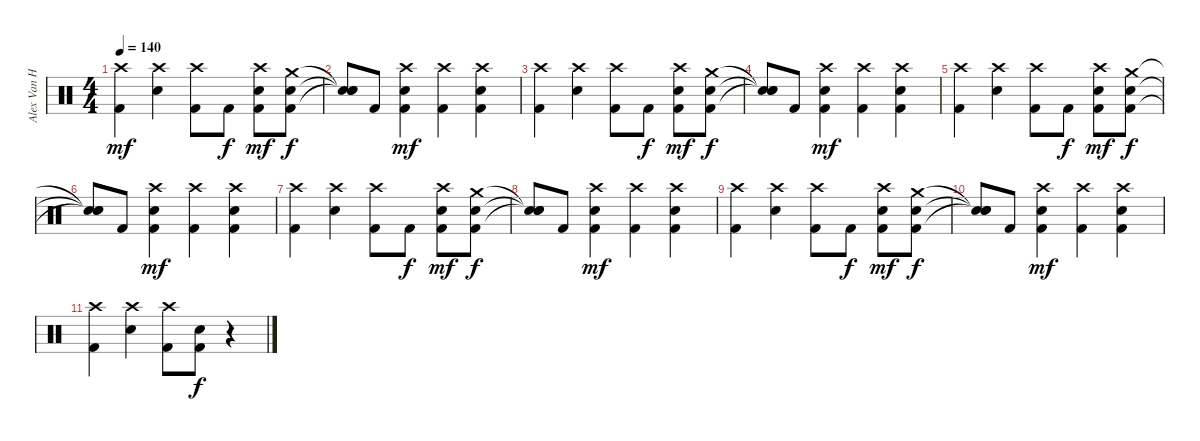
\track ("Alex Van Halen" "Alex Van H") {instrument percussion}
\staff {score}
\articulation defaults
\ts (4 4)
\tempo 140
\clef neutral
\ks c
("Crash high (hit)" "Kick (hit) 2").4{dy mf} ("Crash high (hit)" "Electric Snare (hit)").4 ("Crash high (hit)" "Kick (hit) 2").8 "Kick (hit) 2".8{dy f} ("Crash high (hit)" "Snare (hit) 2" "Kick (hit) 2").8{dy mf} ("Crash medium (hit)" "Electric Snare (hit)" "Kick (hit) 2").8{dy f} |
("Snare (hit)"{t} "Snare (hit)"{t} "Snare (hit)"{t}).8 "Kick (hit) 2".8 ("Crash high (hit)" "Electric Snare (hit)" "Kick (hit) 2").4{dy mf} ("Crash high (hit)" "Kick (hit) 2").4 ("Crash high (hit)" "Electric Snare (hit)" "Kick (hit) 2").4 |
("Crash high (hit)" "Kick (hit) 2").4 ("Crash high (hit)" "Electric Snare (hit)").4 ("Crash high (hit)" "Kick (hit) 2").8 "Kick (hit) 2".8{dy f} ("Crash high (hit)" "Snare (hit) 2" "Kick (hit) 2").8{dy mf} ("Crash medium (hit)" "Electric Snare (hit)" "Kick (hit) 2").8{dy f} |
("Snare (hit)"{t} "Snare (hit)"{t} "Snare (hit)"{t}).8 "Kick (hit) 2".8 ("Crash high (hit)" "Electric Snare (hit)" "Kick (hit) 2").4{dy mf} ("Crash high (hit)" "Kick (hit) 2").4 ("Crash high (hit)" "Electric Snare (hit)" "Kick (hit) 2").4 |
("Crash high (hit)" "Kick (hit) 2").4 ("Crash high (hit)" "Electric Snare (hit)").4 ("Crash high (hit)" "Kick (hit) 2").8 "Kick (hit) 2".8{dy f} ("Crash high (hit)" "Snare (hit) 2" "Kick (hit) 2").8{dy mf} ("Crash medium (hit)" "Electric Snare (hit)" "Kick (hit) 2").8{dy f} |
("Snare (hit)"{t} "Snare (hit)"{t} "Snare (hit)"{t}).8 "Kick (hit) 2".8 ("Crash high (hit)" "Electric Snare (hit)" "Kick (hit) 2").4{dy mf} ("Crash high (hit)" "Kick (hit) 2").4 ("Crash high (hit)" "Electric Snare (hit)" "Kick (hit) 2").4 |
("Crash high (hit)" "Kick (hit) 2").4 ("Crash high (hit)" "Electric Snare (hit)").4 ("Crash high (hit)" "Kick (hit) 2").8 "Kick (hit) 2".8{dy f} ("Crash high (hit)" "Snare (hit) 2" "Kick (hit) 2").8{dy mf} ("Crash medium (hit)" "Electric Snare (hit)" "Kick (hit) 2").8{dy f} |
("Snare (hit)"{t} "Snare (hit)"{t} "Snare (hit)"{t}).8 "Kick (hit) 2".8 ("Crash high (hit)" "Electric Snare (hit)" "Kick (hit) 2").4{dy mf} ("Crash high (hit)" "Kick (hit) 2").4 ("Crash high (hit)" "Electric Snare (hit)" "Kick (hit) 2").4 |
("Crash high (hit)" "Kick (hit) 2").4 ("Crash high (hit)" "Electric Snare (hit)").4 ("Crash high (hit)" "Kick (hit) 2").8 "Kick (hit) 2".8{dy f} ("Crash high (hit)" "Snare (hit) 2" "Kick (hit) 2").8{dy mf} ("Crash medium (hit)" "Electric Snare (hit)" "Kick (hit) 2").8{dy f} |
("Snare (hit)"{t} "Snare (hit)"{t} "Snare (hit)"{t}).8 "Kick (hit) 2".8 ("Crash high (hit)" "Electric Snare (hit)" "Kick (hit) 2").4{dy mf} ("Crash high (hit)" "Kick (hit) 2").4 ("Crash high (hit)" "Electric Snare (hit)" "Kick (hit) 2").4 |
("Crash high (hit)" "Kick (hit) 2").4 ("Crash high (hit)" "Electric Snare (hit)").4 ("Crash high (hit)" "Kick (hit) 2").8 ("Snare (hit) 2" "Kick (hit) 2").8{dy f} r.4
